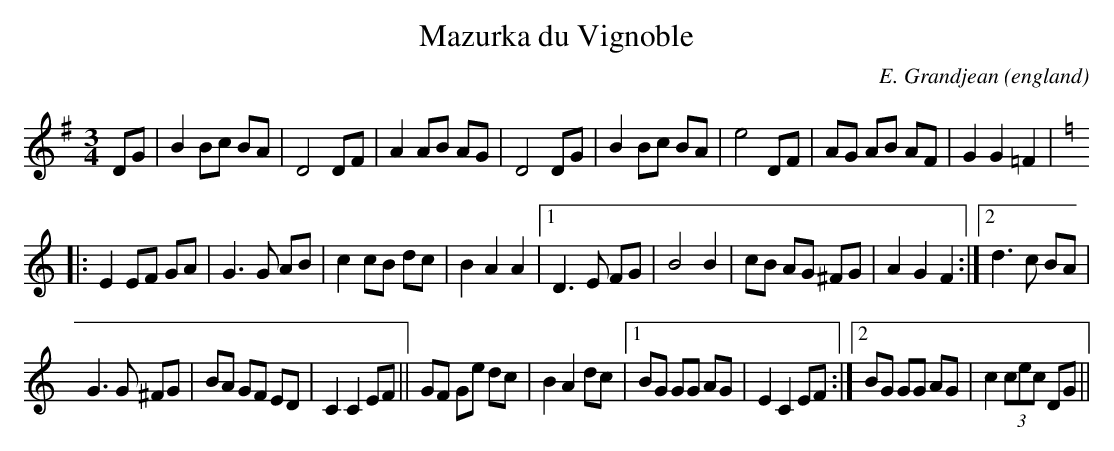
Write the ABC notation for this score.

X:1
T:Mazurka du Vignoble
O:england
C:E. Grandjean
M:3/4
L:1/8
K:G
DG|B2 Bc BA|D4 DF|A2 AB AG|D4 DG|\
B2 Bc BA|e4 DF|AG AB AF|G2G2=F2|
K:C
|:E2 EF GA|G3G AB|c2 cB dc|B2 A2 A2|1 D3 E FG|\
B4 B2|cB AG ^FG|A2 G2F2:|2 d3 c BA|
G3 G ^FG|BA GF ED|C2 C2 EF||GF Ge dc|B2 A2 dc|1 BG GG AG|\
E2 C2 EF:|2 BG GG AG|c2 (3cec DG||
